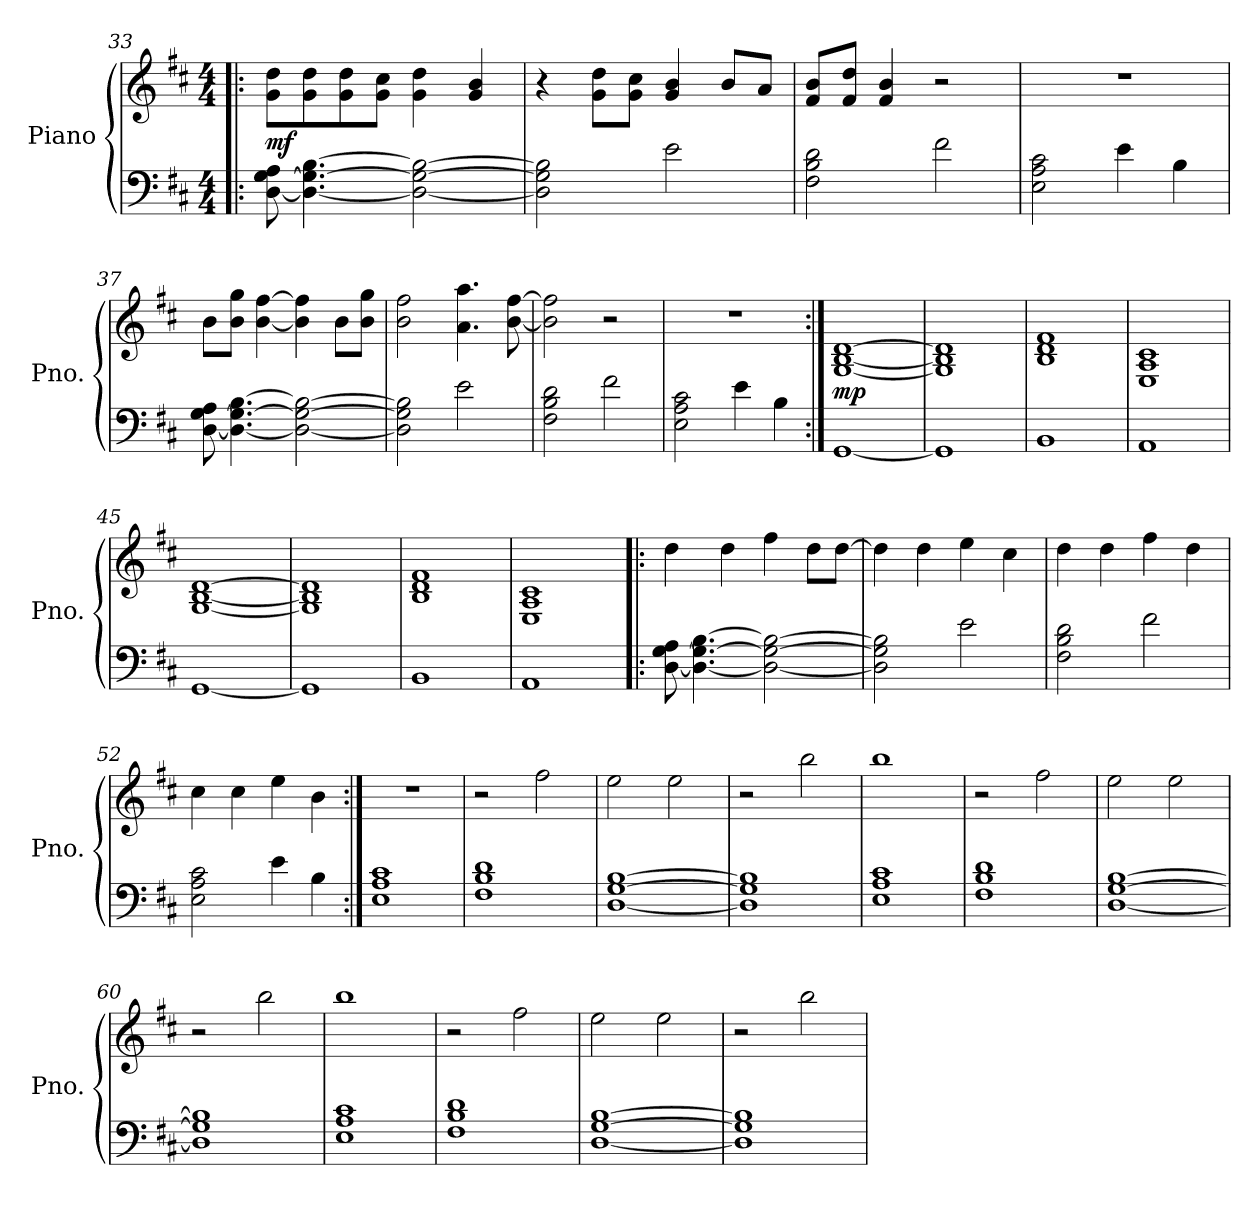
**kern	**kern	**dynam
*part1	*part1	*part1
*staff2	*staff1	*staff1/2
*I"Piano	*	*
*I'Pno.	*	*
*clefF4	*clefG2	*
*k[f#c#]	*k[f#c#]	*
*M4/4	*M4/4	*
=33!|:	=33!|:	=33!|:
!	!	!LO:DY:b
[8D\ [8G\ 8A\	8g\ 8dd\L	mf
4.D\_ 4.G\_ [4.B\	8g\ 8dd\	.
.	8g\ 8dd\	.
.	8g\ 8cc#\J	.
2D\_ 2G\_ 2B\_	4g\ 4dd\	.
.	4g/ 4b/	.
=34	=34	=34
2D\] 2G\] 2B\]	4r	.
.	8g\ 8dd\L	.
.	8g\ 8cc#\J	.
2e\	4g/ 4b/	.
.	8b/L	.
.	8a/J	.
=35	=35	=35
2F#\ 2B\ 2d\	8f#/ 8b/L	.
.	8f#/ 8dd/J	.
.	4f#/ 4b/	.
2f#\	2r	.
=36	=36	=36
2E\ 2A\ 2c#\	1r	.
4e\	.	.
4B\	.	.
!!LO:PB:g=z
=37	=37	=37
[8D\ [8G\ 8A\	8b\L	.
4.D\_ 4.G\_ [4.B\	8b\ 8gg\J	.
.	[4b\ [4ff#\	.
2D\_ 2G\_ 2B\_	4b\] 4ff#\]	.
.	8b\L	.
.	8b\ 8gg\J	.
=38	=38	=38
2D\] 2G\] 2B\]	2b\ 2ff#\	.
2e\	4.a\ 4.aa\	.
.	[8b\ [8ff#\	.
=39	=39	=39
2F#\ 2B\ 2d\	2b\] 2ff#\]	.
2f#\	2r	.
=40	=40	=40
2E\ 2A\ 2c#\	1r	.
4e\	.	.
4B\	.	.
=41:|!	=41:|!	=41:|!
!	!	!LO:DY:a=2
[1GG	[1G [1B [1d	mp
=42	=42	=42
1GG]	1G] 1B] 1d]	.
=43	=43	=43
1BB	1B 1d 1f#	.
=44	=44	=44
1AA	1E 1A 1c#	.
=45	=45	=45
[1GG	[1G [1B [1d	.
=46	=46	=46
1GG]	1G] 1B] 1d]	.
=47	=47	=47
1BB	1B 1d 1f#	.
!!LO:LB:g=z
=48	=48	=48
1AA	1E 1A 1c#	.
=49!|:	=49!|:	=49!|:
[8D\ [8G\ 8A\	4dd\	.
4.D\_ 4.G\_ [4.B\	.	.
.	4dd\	.
2D\_ 2G\_ 2B\_	4ff#\	.
.	8dd\L	.
.	[8dd\J	.
=50	=50	=50
2D\] 2G\] 2B\]	4dd\]	.
.	4dd\	.
2e\	4ee\	.
.	4cc#\	.
=51	=51	=51
2F#\ 2B\ 2d\	4dd\	.
.	4dd\	.
2f#\	4ff#\	.
.	4dd\	.
=52	=52	=52
2E\ 2A\ 2c#\	4cc#\	.
.	4cc#\	.
4e\	4ee\	.
4B\	4b\	.
=53:|!	=53:|!	=53:|!
1E 1A 1c#	1r	.
=54	=54	=54
1F# 1B 1d	2r	.
.	2ff#\	.
=55	=55	=55
[1D [1G [1B	2ee\	.
.	2ee\	.
=56	=56	=56
1D] 1G] 1B]	2r	.
.	2bb\	.
=57	=57	=57
1E 1A 1c#	1bb	.
!!LO:LB:g=z
=58	=58	=58
1F# 1B 1d	2r	.
.	2ff#\	.
=59	=59	=59
[1D [1G [1B	2ee\	.
.	2ee\	.
=60	=60	=60
1D] 1G] 1B]	2r	.
.	2bb\	.
=61	=61	=61
1E 1A 1c#	1bb	.
=62	=62	=62
1F# 1B 1d	2r	.
.	2ff#\	.
=63	=63	=63
[1D [1G [1B	2ee\	.
.	2ee\	.
=64	=64	=64
1D] 1G] 1B]	2r	.
.	2bb\	.
=	=	=
*-	*-	*-
